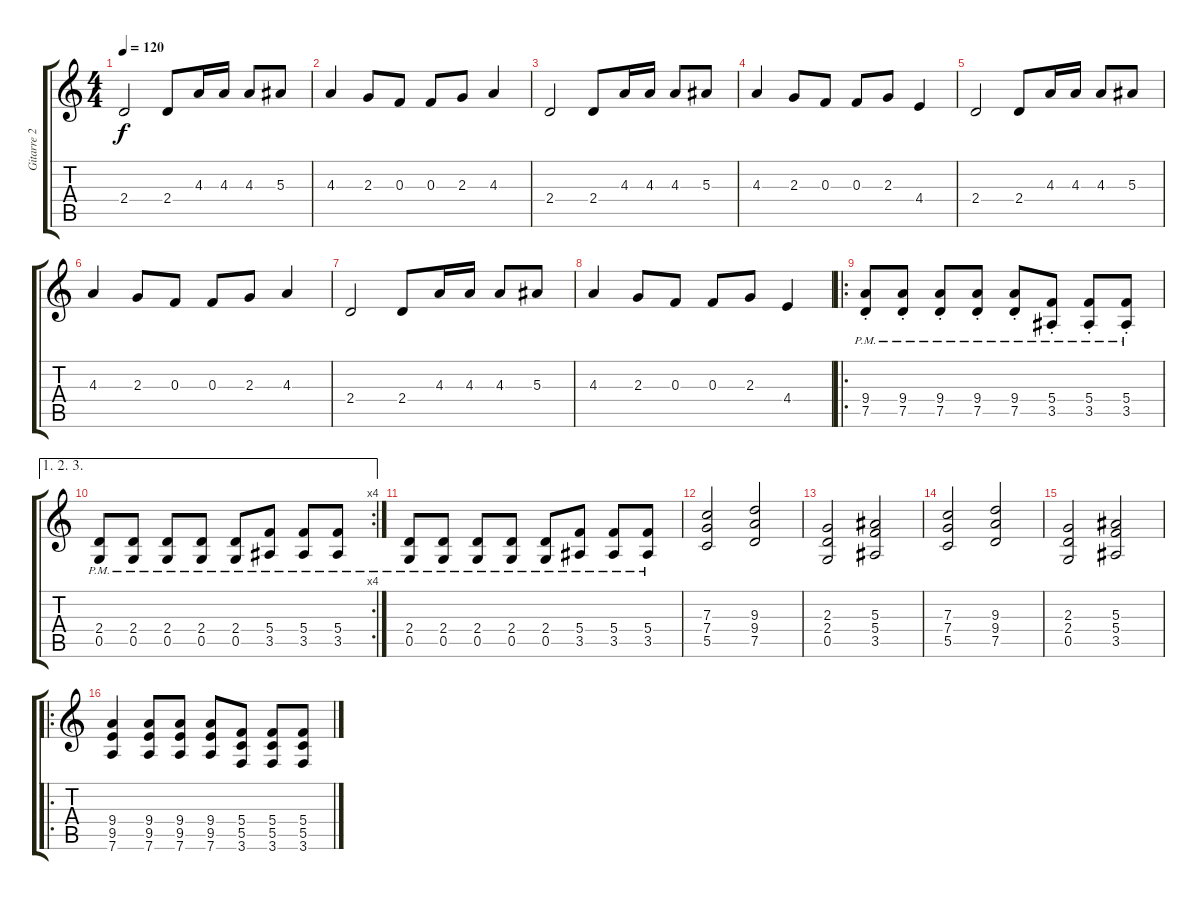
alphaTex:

\track ("Gitarre 2" "Gitarre 2") {instrument distortionguitar}
\staff {score tabs}
\tuning (D4 A3 F3 C3 G2 D2) {hide}
\ts (4 4)
\tempo 120
\clef g2
\ks c
2.4.2{dy f} 2.4.8 4.3.16 4.3.16 4.3.8 5.3.8 |
4.3.4 2.3.8 0.3.8 0.3.8 2.3.8 4.3.4 |
2.4.2 2.4.8 4.3.16 4.3.16 4.3.8 5.3.8 |
4.3.4 2.3.8 0.3.8 0.3.8 2.3.8 4.4.4 |
2.4.2 2.4.8 4.3.16 4.3.16 4.3.8 5.3.8 |
4.3.4 2.3.8 0.3.8 0.3.8 2.3.8 4.3.4 |
2.4.2 2.4.8 4.3.16 4.3.16 4.3.8 5.3.8 |
4.3.4 2.3.8 0.3.8 0.3.8 2.3.8 4.4.4 |
\ro
(9.4{pm st} 7.5{pm st}).8 (9.4{pm st} 7.5{pm st}).8 (9.4{pm st} 7.5{pm st}).8 (9.4{pm st} 7.5{pm st}).8 (9.4{pm st} 7.5{pm st}).8 (5.4{pm st} 3.5{pm st}).8 (5.4{pm st} 3.5{pm st}).8 (5.4{pm st} 3.5{pm st}).8 |
\ae (1 2 3)
\rc 4
(2.4{pm} 0.5{pm}).8 (2.4{pm} 0.5{pm}).8 (2.4{pm} 0.5{pm}).8 (2.4{pm} 0.5{pm}).8 (2.4{pm} 0.5{pm}).8 (5.4{pm} 3.5{pm}).8 (5.4{pm} 3.5{pm}).8 (5.4{pm} 3.5{pm}).8 |
(2.4{pm} 0.5{pm}).8 (2.4{pm} 0.5{pm}).8 (2.4{pm} 0.5{pm}).8 (2.4{pm} 0.5{pm}).8 (2.4{pm} 0.5{pm}).8 (5.4{pm} 3.5{pm}).8 (5.4{pm} 3.5{pm}).8 (5.4{pm} 3.5{pm}).8 |
(7.3 7.4 5.5).2 (9.3 9.4 7.5).2 |
(2.3 2.4 0.5).2 (5.3 5.4 3.5).2 |
(7.3 7.4 5.5).2 (9.3 9.4 7.5).2 |
(2.3 2.4 0.5).2 (5.3 5.4 3.5).2 |
\ro
(9.4 9.5 7.6).4 (9.4 9.5 7.6).8 (9.4 9.5 7.6).8 (9.4 9.5 7.6).8 (5.4 5.5 3.6).8 (5.4 5.5 3.6).8 (5.4 5.5 3.6).8
